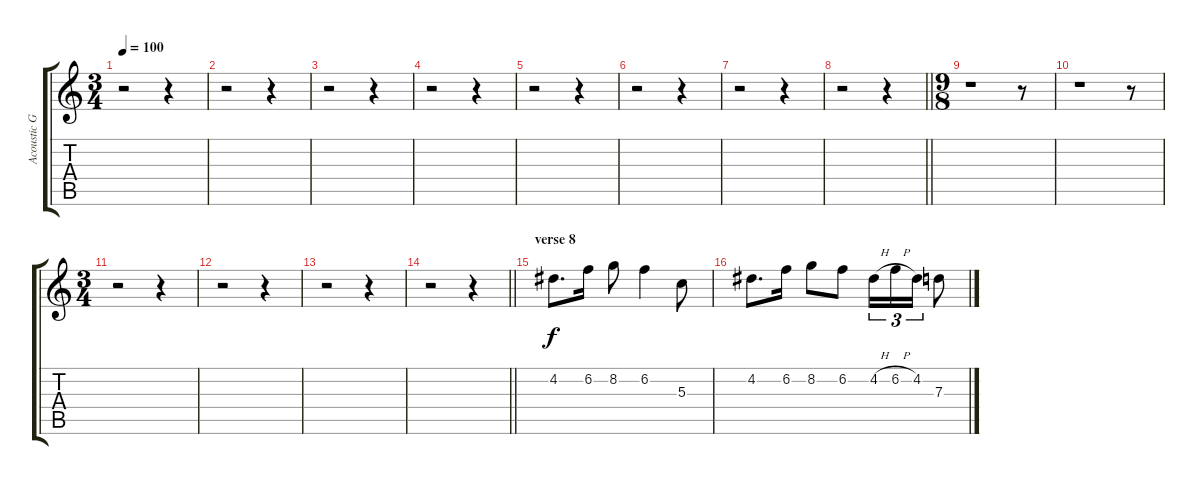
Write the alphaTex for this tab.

\track ("Acoustic Guitar 1" "Acoustic G") {instrument acousticguitarnylon}
\staff {score tabs}
\tuning (E4 B3 G3 D3 A2 E2) {hide}
\ts (3 4)
\section ("" "")
\tempo 100
\clef g2
\ks c
r.2{dy f} r.4 |
r.2 r.4 |
r.2 r.4 |
r.2 r.4 |
r.2 r.4 |
r.2 r.4 |
r.2 r.4 |
\barLineRight lightlight
r.2 r.4 |
\ts (9 8)
\section ("" "")
r.1 r.8 |
r.1 r.8 |
\ts (3 4)
r.2 r.4 |
r.2 r.4 |
r.2 r.4 |
\barLineRight lightlight
r.2 r.4 |
\section ("" "verse 8")
4.2.8{d} 6.2.16 8.2.8 6.2.4 5.3.8 |
4.2.8{d} 6.2.16 8.2.8 6.2.8 4.2{h}.16{tu (3 2)} 6.2{h}.16{tu (3 2)} 4.2.16{tu (3 2)} 7.3.8
